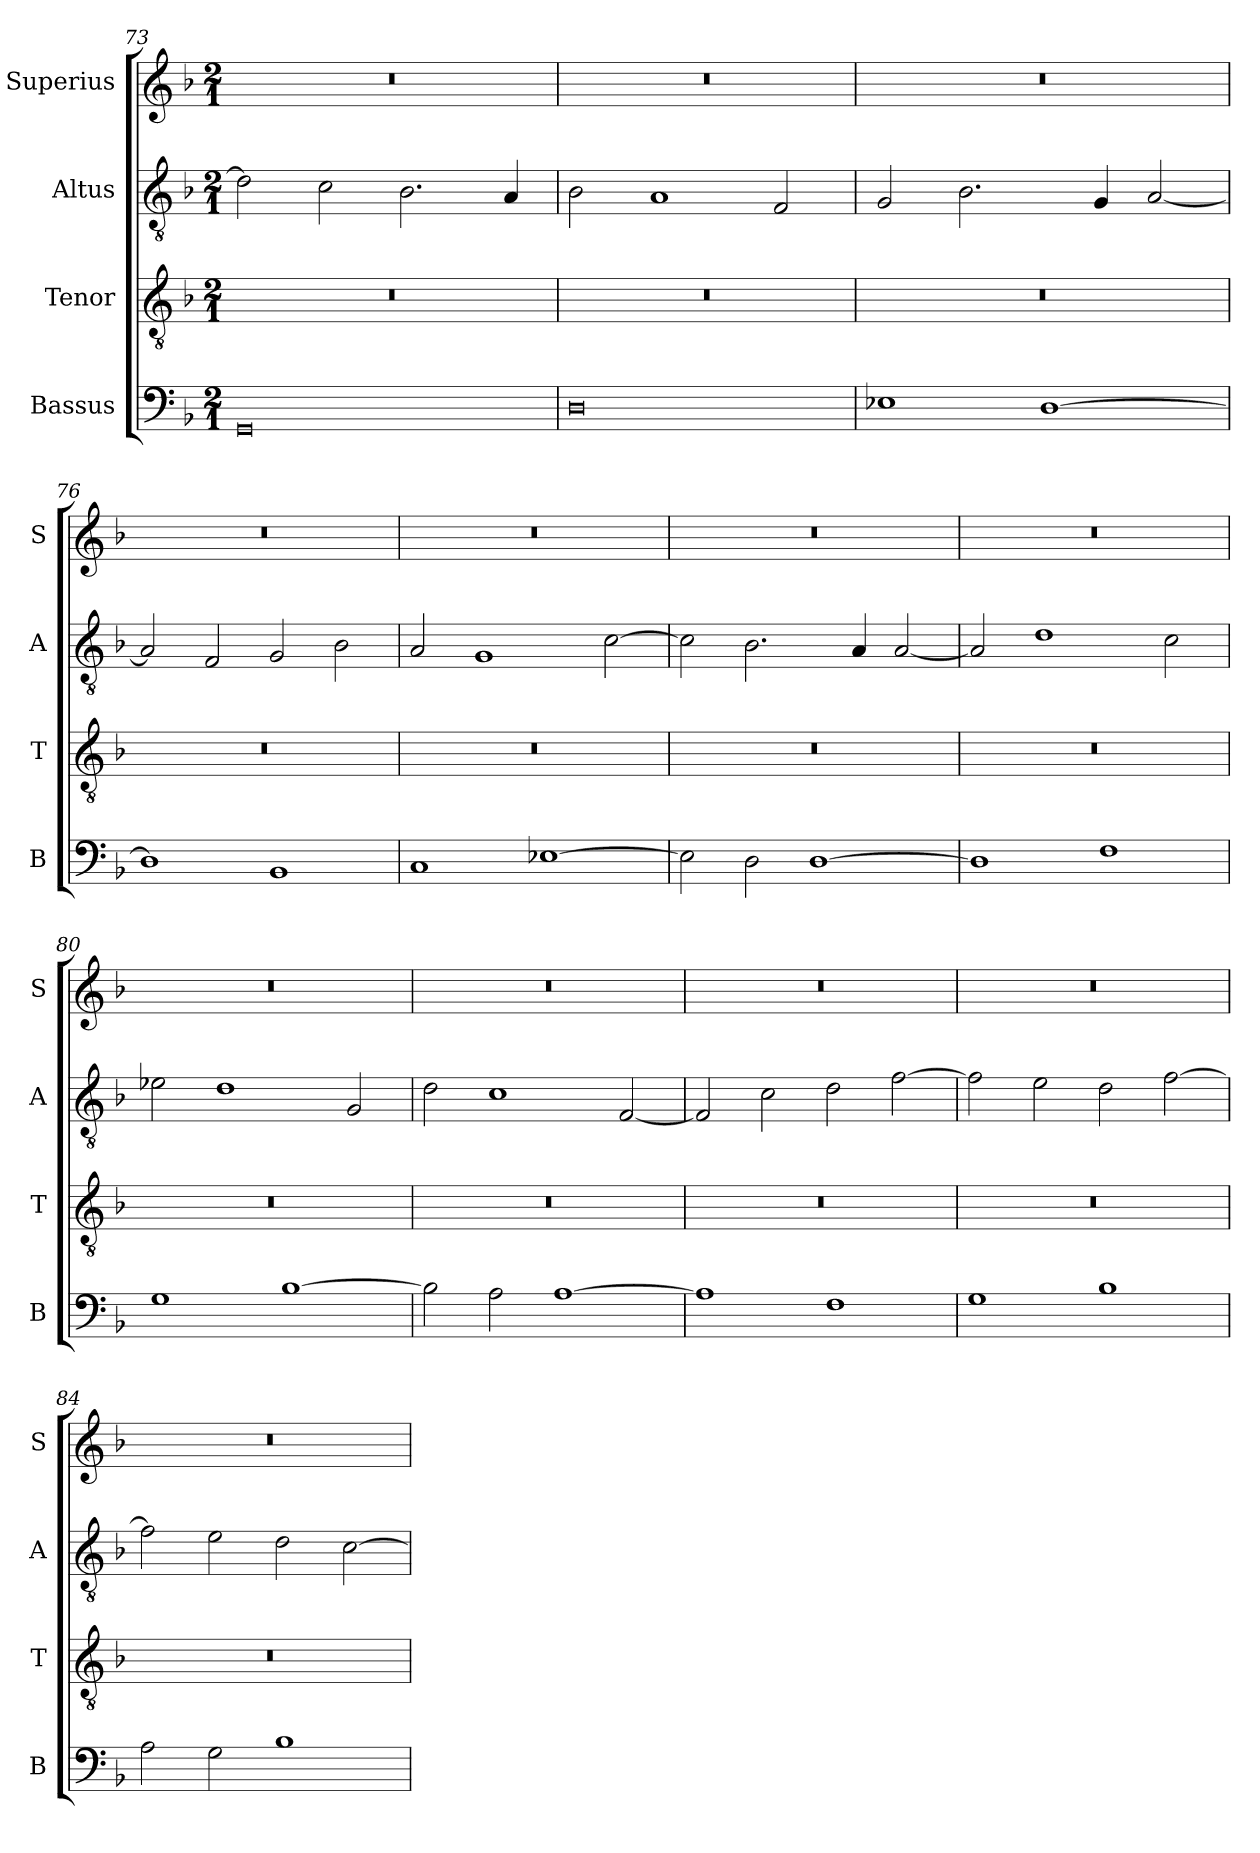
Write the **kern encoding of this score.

**kern	**kern	**kern	**kern
*part4	*part3	*part2	*part1
*staff4	*staff3	*staff2	*staff1
*I"Bassus	*I"Tenor	*I"Altus	*I"Superius
*I'B	*I'T	*I'A	*I'S
*clefF4	*clefGv2	*clefGv2	*clefG2
*k[b-]	*k[b-]	*k[b-]	*k[b-]
*M2/1	*M2/1	*M2/1	*M2/1
=73	=73	=73	=73
0GG	0r	2d\]	0r
.	.	2c\	.
.	.	2.B-\	.
.	.	4A/	.
=74	=74	=74	=74
0D	0r	2B-\	0r
.	.	1A	.
.	.	2F/	.
=75	=75	=75	=75
1E-X	0r	2G/	0r
.	.	2.B-\	.
[1D	.	.	.
.	.	4G/	.
.	.	[2A/	.
=76	=76	=76	=76
1D]	0r	2A/]	0r
.	.	2F/	.
1BB-	.	2G/	.
.	.	2B-\	.
=77	=77	=77	=77
1C	0r	2A/	0r
.	.	1G	.
[1E-X	.	.	.
.	.	[2c\	.
=78	=78	=78	=78
2E-\]	0r	2c\]	0r
2D\	.	2.B-\	.
[1D	.	.	.
.	.	4A/	.
.	.	[2A/	.
=79	=79	=79	=79
1D]	0r	2A/]	0r
.	.	1d	.
1F	.	.	.
.	.	2c\	.
=80	=80	=80	=80
1G	0r	2e-X\	0r
.	.	1d	.
[1B-	.	.	.
.	.	2G/	.
=81	=81	=81	=81
2B-\]	0r	2d\	0r
2A\	.	1c	.
[1A	.	.	.
.	.	[2F/	.
=82	=82	=82	=82
1A]	0r	2F/]	0r
.	.	2c\	.
1F	.	2d\	.
.	.	[2f\	.
=83	=83	=83	=83
1G	0r	2f\]	0r
.	.	2e\	.
1B-	.	2d\	.
.	.	[2f\	.
=84	=84	=84	=84
2A\	0r	2f\]	0r
2G\	.	2e\	.
1B-	.	2d\	.
.	.	[2c\	.
=	=	=	=
*-	*-	*-	*-
